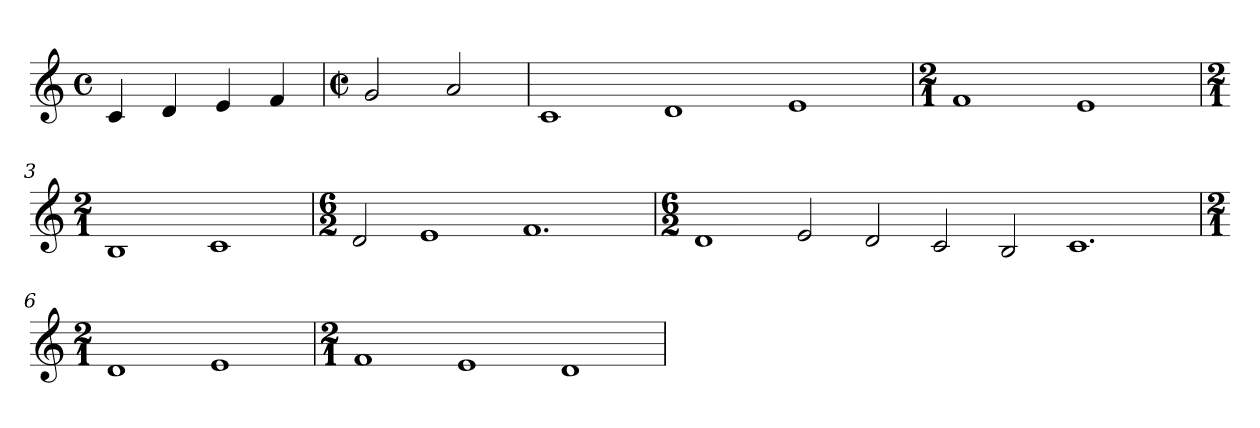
**kern
*part1
*staff1
*M4/4
*met(c)
=1
4c
4d
4e
4f
=2
*M2/2
*met(c|)
2g
2a
=1
1c
1d
1e
=2
*M2/1
1f
1e
=3
*M2/1
1B
1c
=4
*M6/2
2d
1e
1.f
=5
*M6/2
1d
2e
2d
2c
2B
1.c
=6
*M2/1
1d
1e
=7
*M2/1
1f
1e
1d
=
*-
